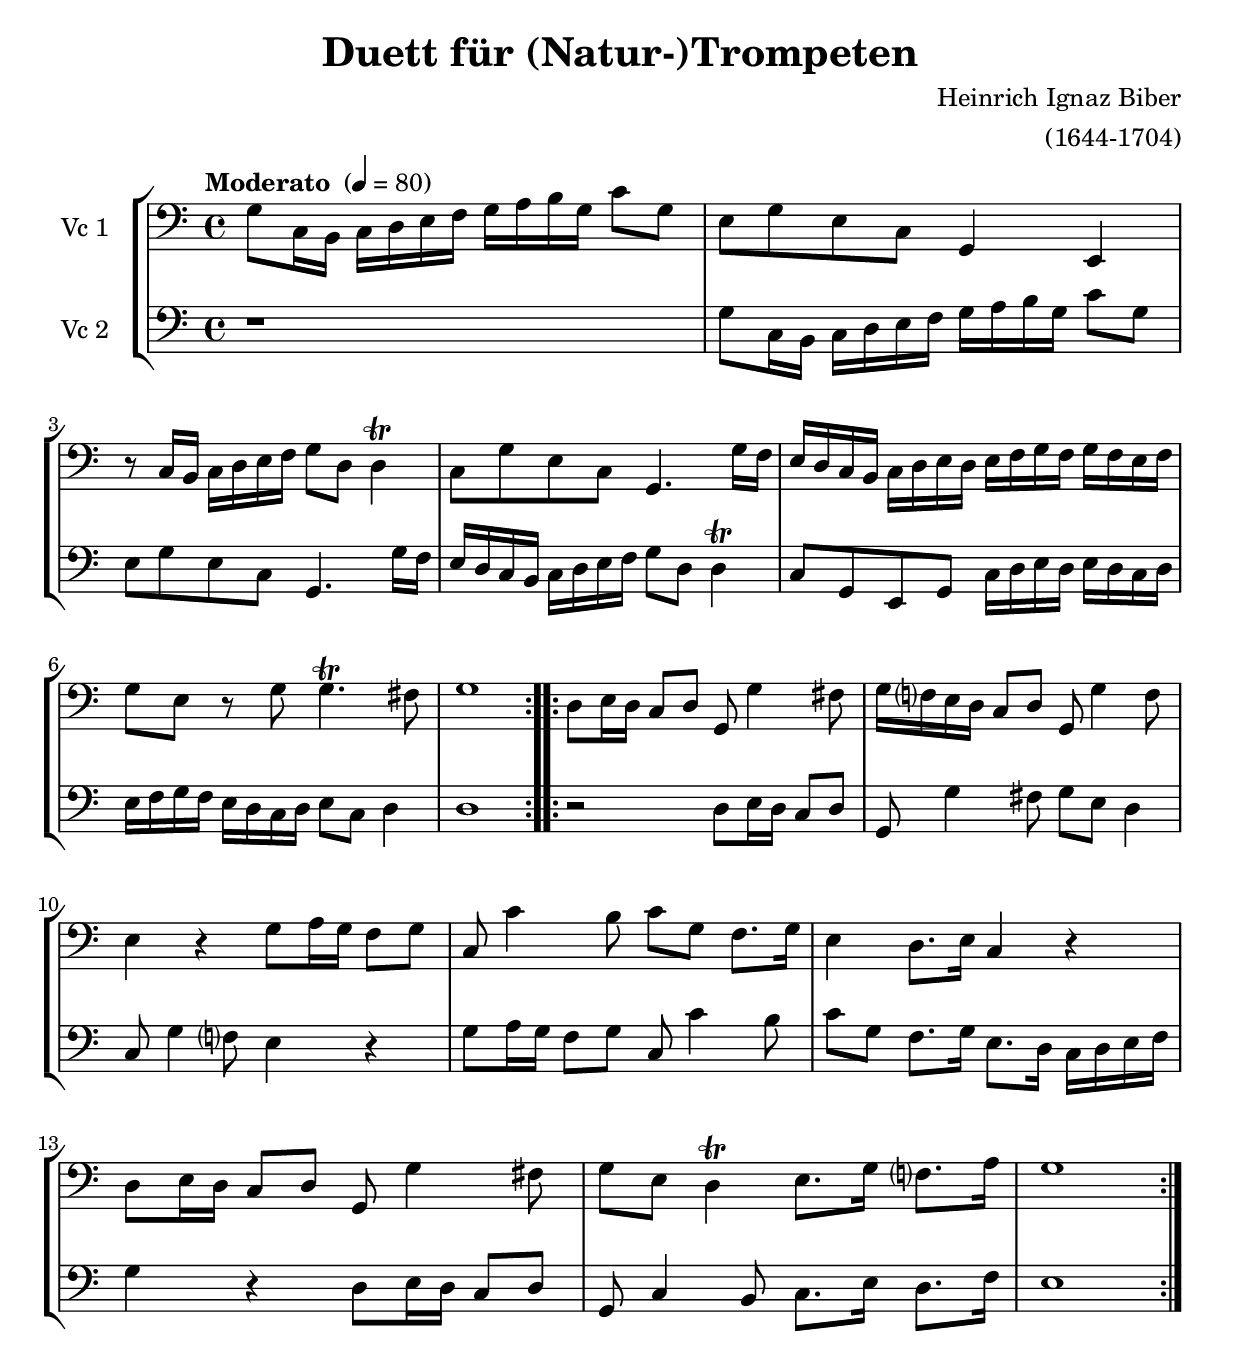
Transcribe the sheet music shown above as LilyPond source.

\version "2.12.3"
\include "deutsch.ly"

#(set-global-staff-size 22)

\header {
  title = "Duett für (Natur-)Trompeten"
  composer = "Heinrich Ignaz Biber"
  arranger = "(1644-1704)"
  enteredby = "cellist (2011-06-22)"
}

voiceconsts = {
 \key c \major
 \time 4/4
 \clef "bass"
% \clef "treble"
% \numericTimeSignature
 \compressFullBarRests
 \tempo "Moderato " 4=80
}

%minstr = "harpsichord"
%minstr = "clarinet"
%minstr = "accordion"
minstr = "bassoon"

baf = \markup \bold \italic "(al Fine)"
daf = \markup \bold \italic "D.C. al Fine"
dim = \markup \bold \italic "dim."
fin = \markup \bold \italic "Fine"

va = \relative c'' {
  \voiceconsts

  \repeat volta 2 {
    g8 c,16 h c d e f g a h g c8 g
    e g e c g4 e
    r8 c'16 h c d e f g8 d d4\trill

    c8 g' e c g4. g'16 f
    e d c h c d e d e f g f g f e f
    g8 e r g g4.\trill fis8
    g1
  }

  \repeat volta 2 {
    d8 e16 d c8 d g, g'4 fis8
    g16 f? e d c8 d g, g'4 f8
    e4 r g8 a16 g f8 g
    c, c'4 h8 c[ g] f8. g16

    e4 d8. e16 c4 r
    d8 e16 d c8 d g, g'4 fis8
    g e d4\trill e8. g16 f?8. a16
    g1 
  }
}

vb = \relative c'' {
  \voiceconsts

  \repeat volta 2 {
    r1
    g8 c,16 h c d e f g a h g c8 g
    e g e c g4. g'16 f
    e d c h c d e f g8 d d4\trill
    c8 g e g c16 d e d e d c d
    e f g f e d c d e8 c d4
    d1
  }

  \repeat volta 2 {
    r2 d8 e16 d c8 d
    g, g'4 fis8 g e d4
    c8 g'4 f?8 e4 r
    g8 a16 g f8 g c, c'4 h8

    c g f8.[ g16] e8. d16 c d e f
    g4 r d8 e16 d c8 d
    g, c4 h8 c8. e16 d8. f16
    e1
  }
}


\book {
  \score {
    \new StaffGroup <<
      \new Staff {
	\set Staff.midiInstrument = \minstr
	\set Staff.instrumentName = #"Vc 1"
	\transpose c c, { \va }
      }

      \new Staff {
	\set Staff.midiInstrument = \minstr
	\set Staff.instrumentName = #"Vc 2"
	\transpose c c, { \vb }
      }
    >>

    \layout {}

    \midi {
      \context {
	\Score
	tempoWholesPerMinute = #(ly:make-moment 80 4)
      }
    }
  }
}
